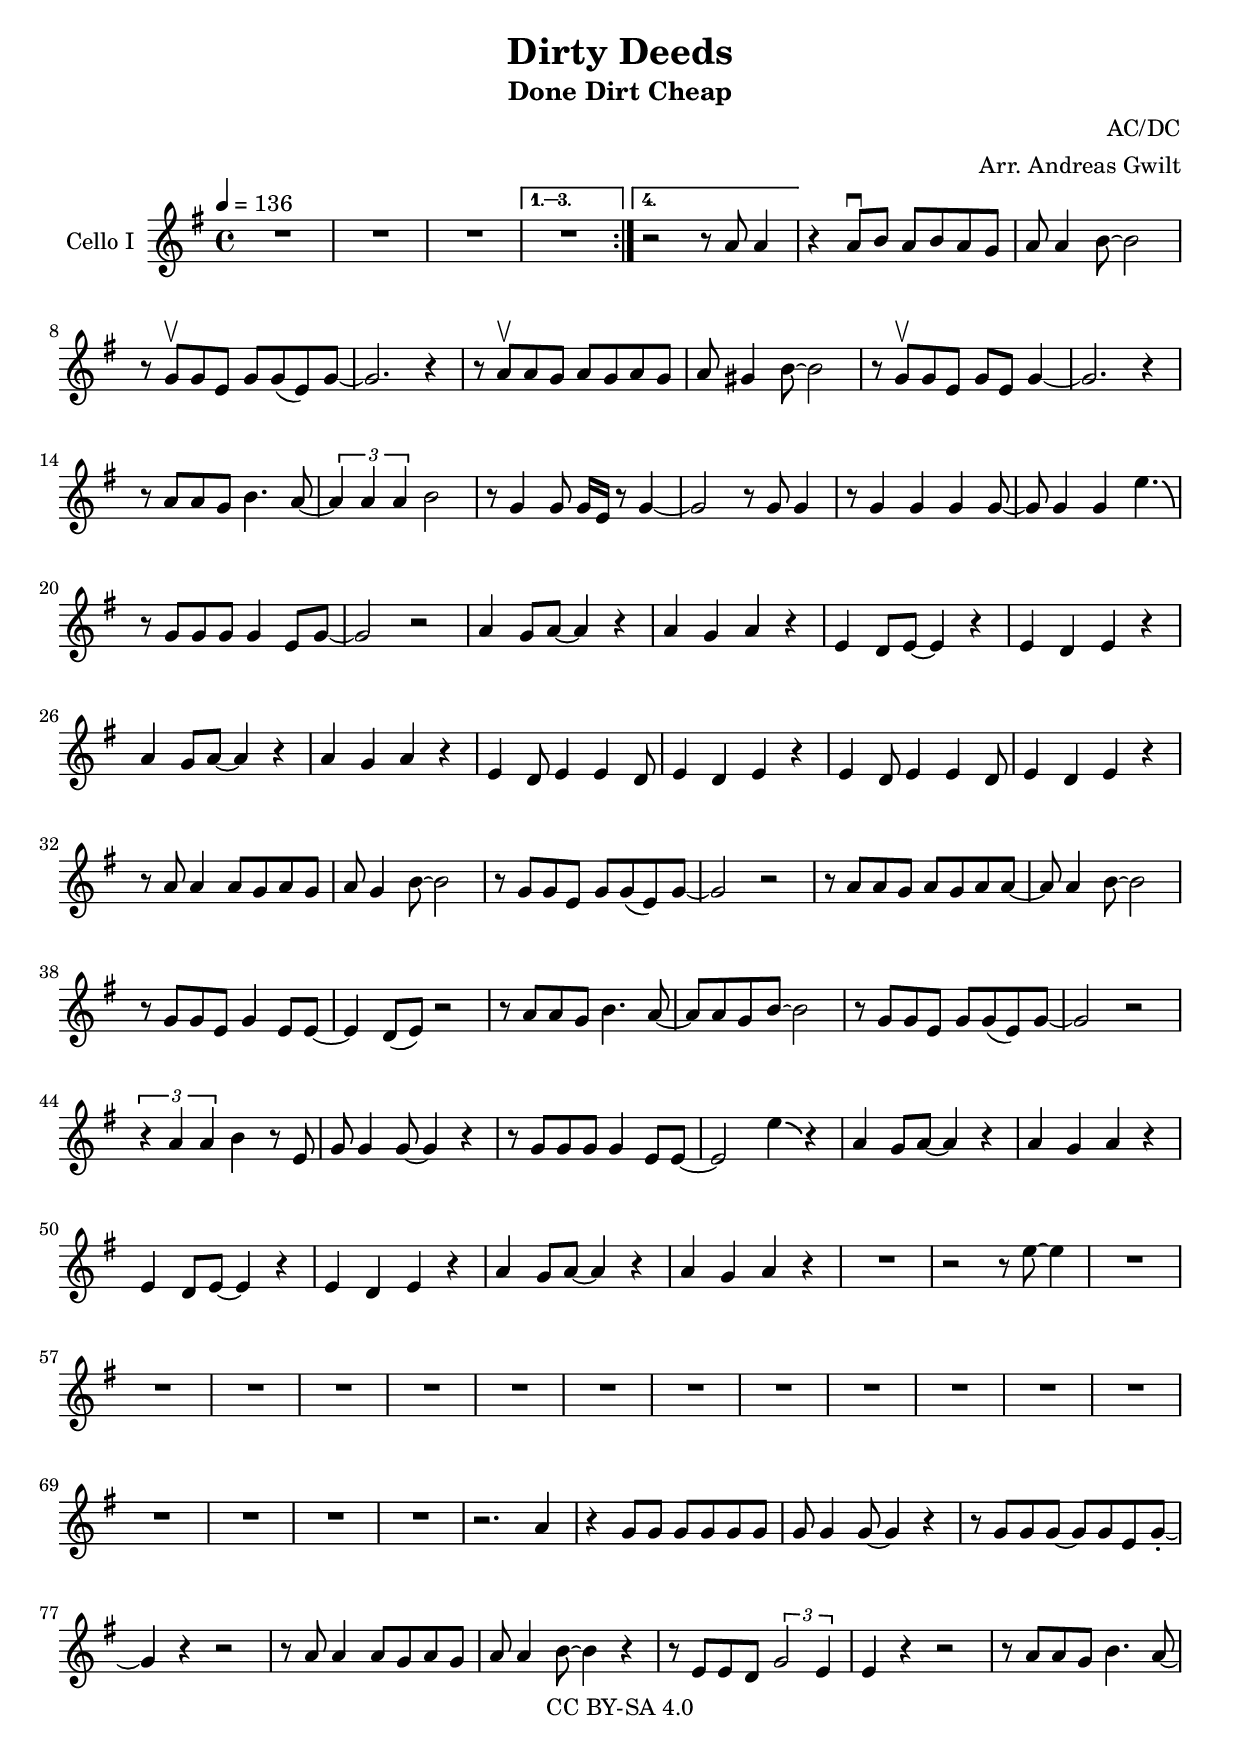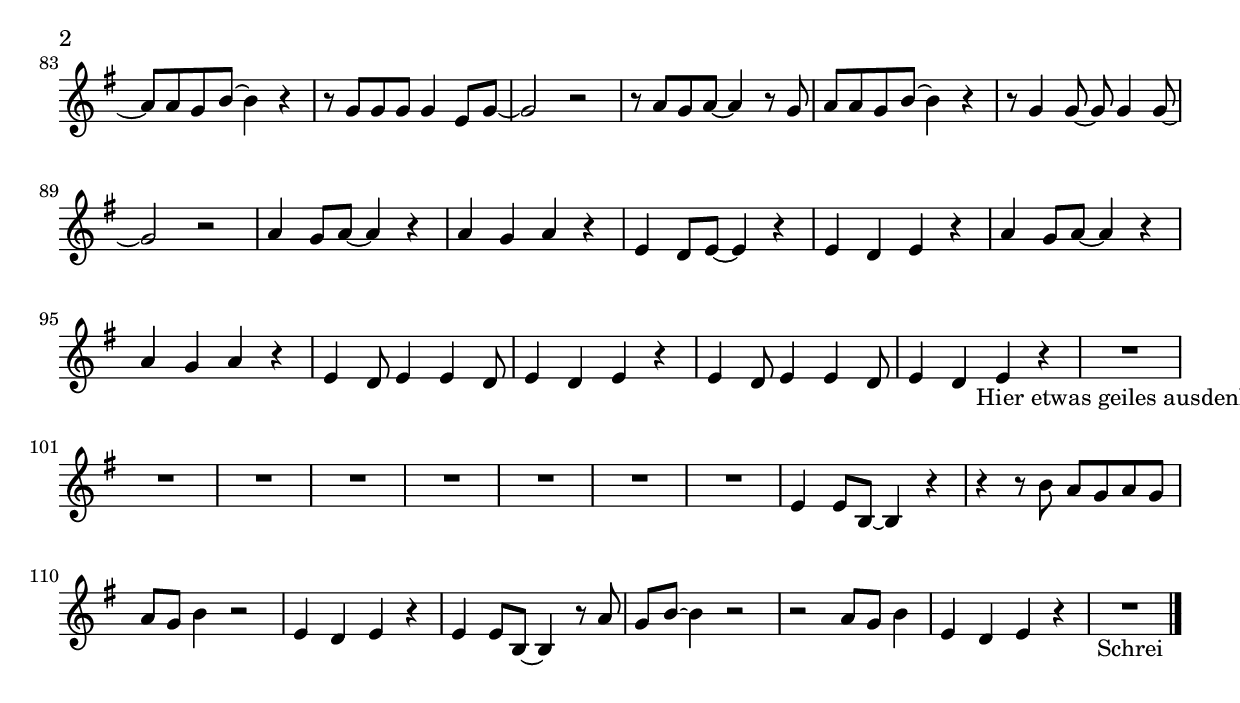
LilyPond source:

\version "2.18.2"

\header {
  title = "Dirty Deeds"
  subtitle = "Done Dirt Cheap"
  composer = "AC/DC"
  arranger = "Arr. Andreas Gwilt"
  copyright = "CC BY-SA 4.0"
}

\paper {
  #(set-paper-size "a4")
}

global = {
  \key e \minor
  \time 4/4
  \tempo 4=136
  \set Score.markFormatter = #format-mark-box-alphabet
}

scoreACelloI = \relative c'' {
  \global
  \repeat volta 4 { R1 | R1 | R1 | }
  \alternative { {R1} {r2 r8 a a4} }
  % verse 1
  r4 a8\downbow b a b a g | a a4 b8~ b2 | r8 g\upbow g e g g( e) g~ | g2. r4 |
  r8 a\upbow a g a g a g | a gis4 b8~ b2 | r8 g\upbow g e g e g4~ | g2. r4 |
  r8 a a g b4. a8~ | \times 2/3 {a4 a a}  b2 | r8 g4 g8 g16 e r8 g4~ | g2 r8 g g4 |
  r8 g4 g g g8~ | g g4 g e'4.-\bendAfter #-4.75 |
  r8 g, g g g4 e8 g~ | g2 r2 |
  % refrain
  a4 g8 a~ a4 r | a4 g a r | e4 d8 e~ e4 r | e4 d e r | a4 g8 a~ a4 r | a4 g a r |
  e4 d8 e4 e d8 | e4 d e r | e4 d8 e4 e d8 | e4 d e r |
  % verse 2
  r8 a a4 a8 g a g | a g4 b8~ b2 | r8 g g e g g( e) g~ | g2 r2 |
  r8 a a g a g a a~ | a a4 b8~ b2 | r8 g g e g4 e8 e~ | e4 d8( e) r2 |
  r8 a a g b4. a8~ | a a g b~ b2 | r8 g g e g g( e) g~ | g2 r2 |
  \times 2/3 {r4 a a} b4 r8 e,8 | g g4 g8~ g4 r4 | r8 g g g g4 e8 e~ | e2 e'4\bendAfter #-2 r4 |
  % refrain
  a,4 g8 a~ a4 r | a4 g a r | e4 d8 e~ e4 r | e4 d e r | a4 g8 a~ a4 r | a4 g a r |
  R1 | r2 r8 e'8~ e4 | R1 | R1 | % make bendy; it's more of a sort of squeak. gliss. up and down
  % solo
  \repeat unfold 8 { R1 }
  R1 | R1 | R1 | R1 | R1 | R1 | R1 | r2. a,4 |
  % verse 3
  r4 g8 g g g g g | g g4 g8~ g4 r4 | r8 g g g~ g g e g-.~| g4 r4 r2 |
  r8 a a4 a8 g a g | a a4 b8~ b4 r4 | r8 e, e d \times 2/3 {g2 e4} | e4 r r2 |
  r8 a a g b4. a8~ | a a g b~ b4 r4 | r8 g g g g4 e8 g~ | g2 r2 |
  r8 a g a~ a4 r8 g | a a g b~ b4 r4 | r8 g4 g8~ g g4 g8~ | g2 r |
  % refrain
  a4 g8 a~ a4 r | a4 g a r | e4 d8 e~ e4 r | e4 d e r | a4 g8 a~ a4 r | a4 g a r |
  e4 d8 e4 e d8 | e4 d e r | e4 d8 e4 e d8 | e4 d e r |
  % odd thingymagig
  R1_"Hier etwas geiles ausdenken!" | R1 | R1 | R1 |
  R1 | R1 | R1 | R1 |
  e4 e8 b~ b4 r4 | r4 r8 b' a g a g | a g b4 r2 | e,4 d e r4 |
  e4 e8 b~ b4 r8 a' | g b~ b4 r2 | r2 a8 g b4 | e, d e r4 |
  R1_"Schrei" | \bar "|."
}

scoreACelloIPart = \new Staff \with {
  instrumentName = "Cello I"
  midiInstrument = "violin"
} { \clef treble \scoreACelloI }

\score {
  <<
    \scoreACelloIPart
  >>
  \layout { }
  \midi { }
}
